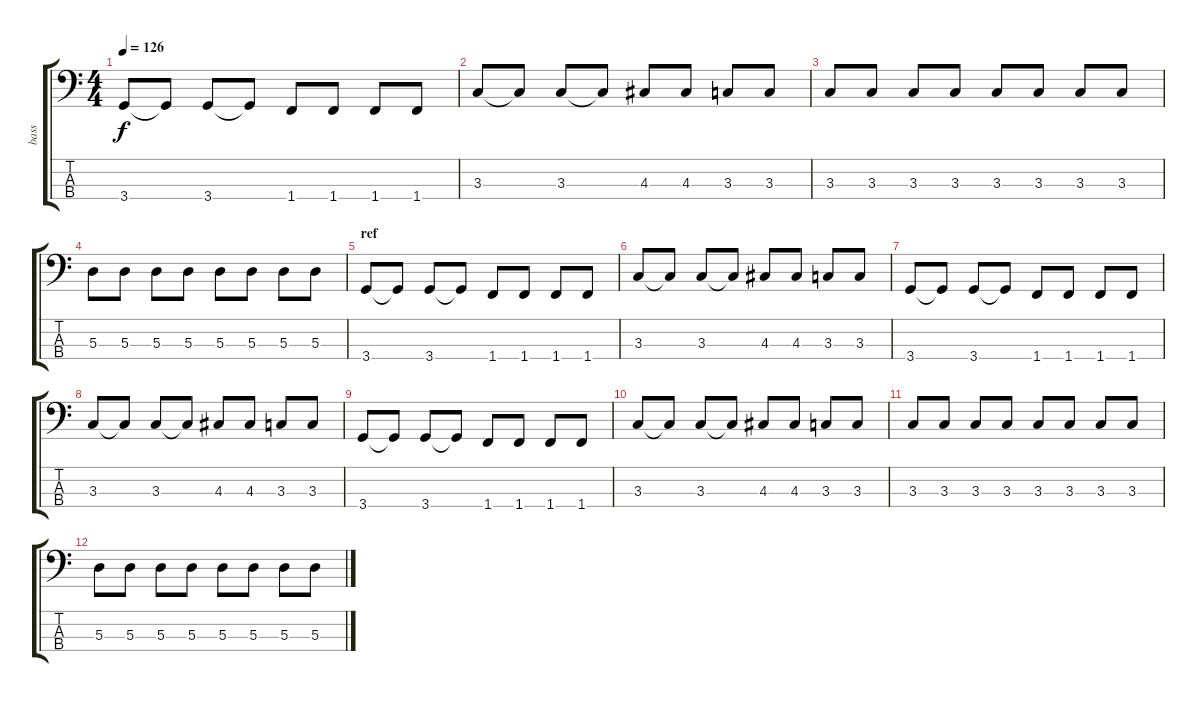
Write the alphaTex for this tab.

\track ("bass" "bass") {instrument electricbasspick}
\staff {score tabs}
\tuning (G2 D2 A1 E1) {hide}
\ts (4 4)
\tempo 126
\clef f4
\ks c
3.4.8{dy f} 3.4{t}.8 3.4.8 3.4{t}.8 1.4.8 1.4.8 1.4.8 1.4.8 |
3.3.8 3.3{t}.8 3.3.8 3.3{t}.8 4.3.8 4.3.8 3.3.8 3.3.8 |
3.3.8 3.3.8 3.3.8 3.3.8 3.3.8 3.3.8 3.3.8 3.3.8 |
5.3.8 5.3.8 5.3.8 5.3.8 5.3.8 5.3.8 5.3.8 5.3.8 |
\section ("" "ref")
3.4.8 3.4{t}.8 3.4.8 3.4{t}.8 1.4.8 1.4.8 1.4.8 1.4.8 |
3.3.8 3.3{t}.8 3.3.8 3.3{t}.8 4.3.8 4.3.8 3.3.8 3.3.8 |
3.4.8 3.4{t}.8 3.4.8 3.4{t}.8 1.4.8 1.4.8 1.4.8 1.4.8 |
3.3.8 3.3{t}.8 3.3.8 3.3{t}.8 4.3.8 4.3.8 3.3.8 3.3.8 |
3.4.8 3.4{t}.8 3.4.8 3.4{t}.8 1.4.8 1.4.8 1.4.8 1.4.8 |
3.3.8 3.3{t}.8 3.3.8 3.3{t}.8 4.3.8 4.3.8 3.3.8 3.3.8 |
3.3.8 3.3.8 3.3.8 3.3.8 3.3.8 3.3.8 3.3.8 3.3.8 |
5.3.8 5.3.8 5.3.8 5.3.8 5.3.8 5.3.8 5.3.8 5.3.8
